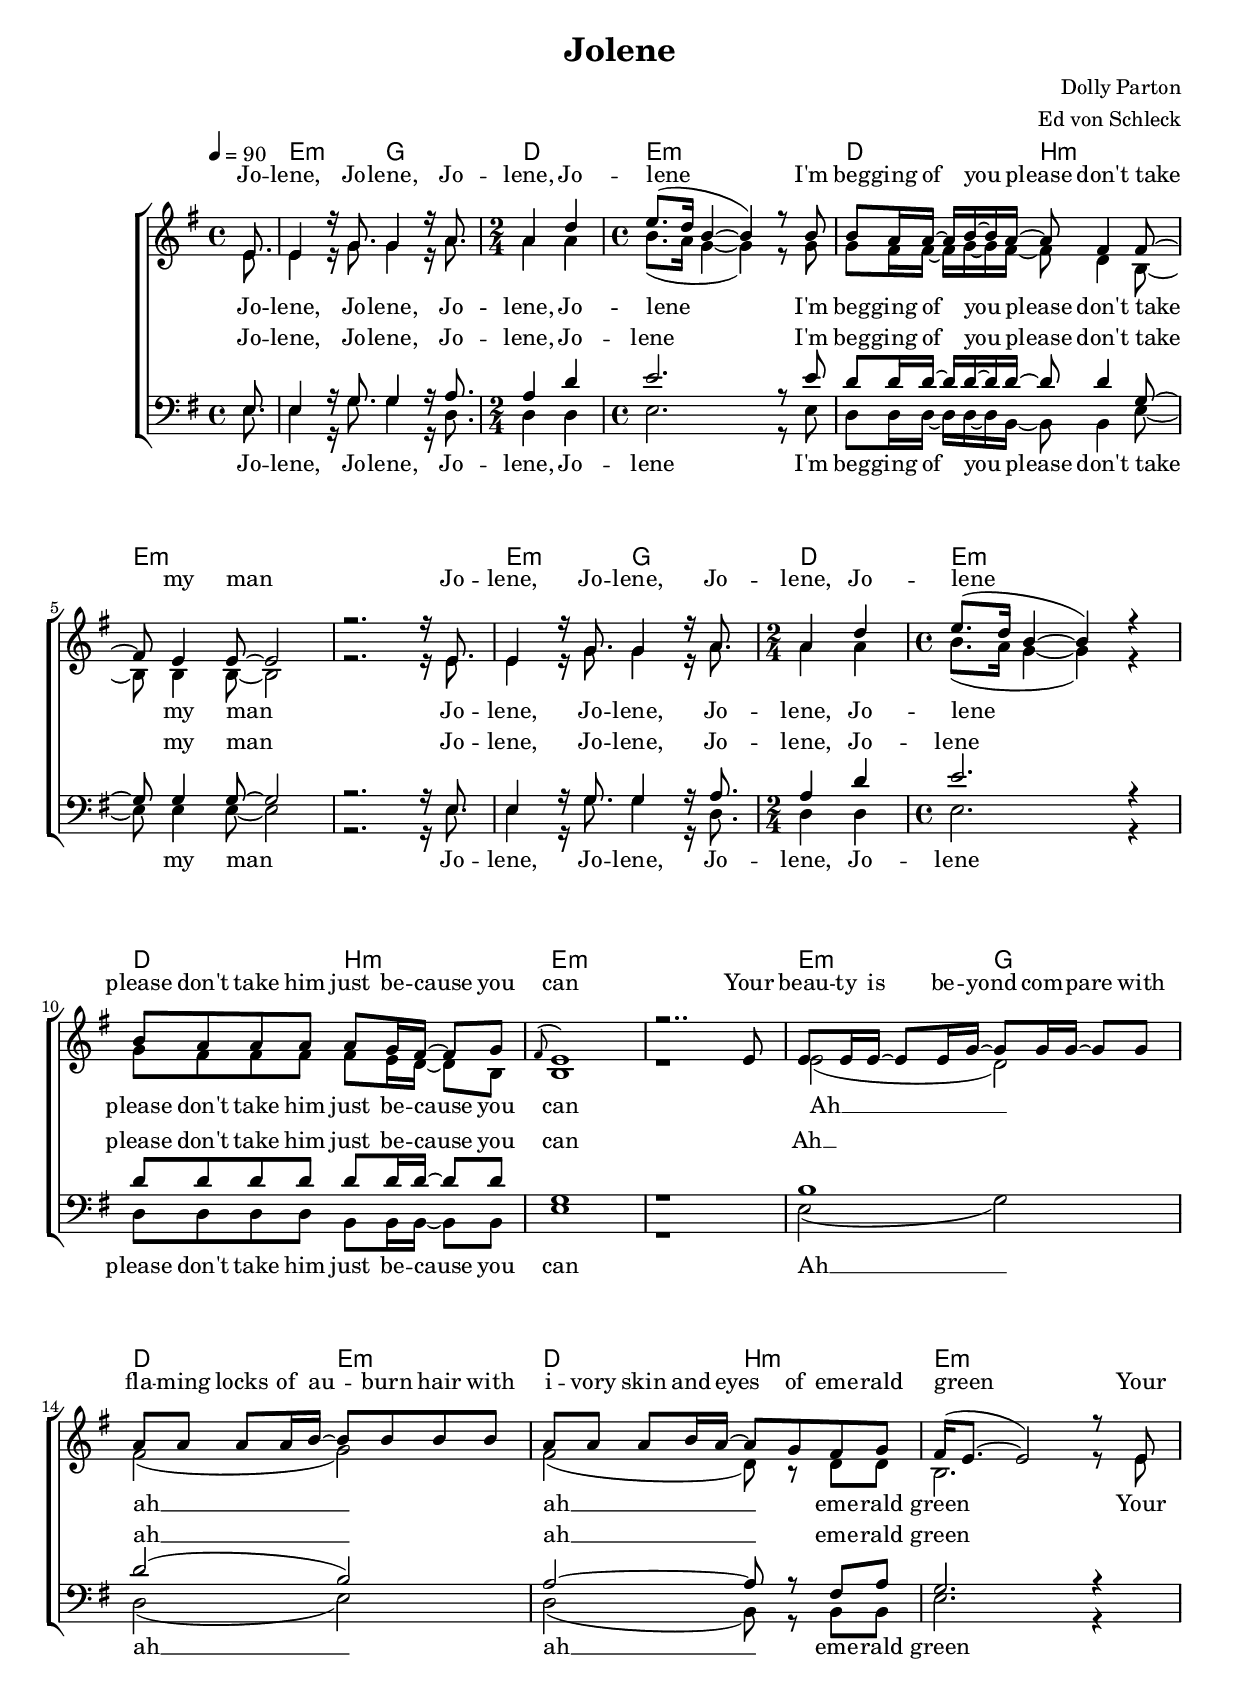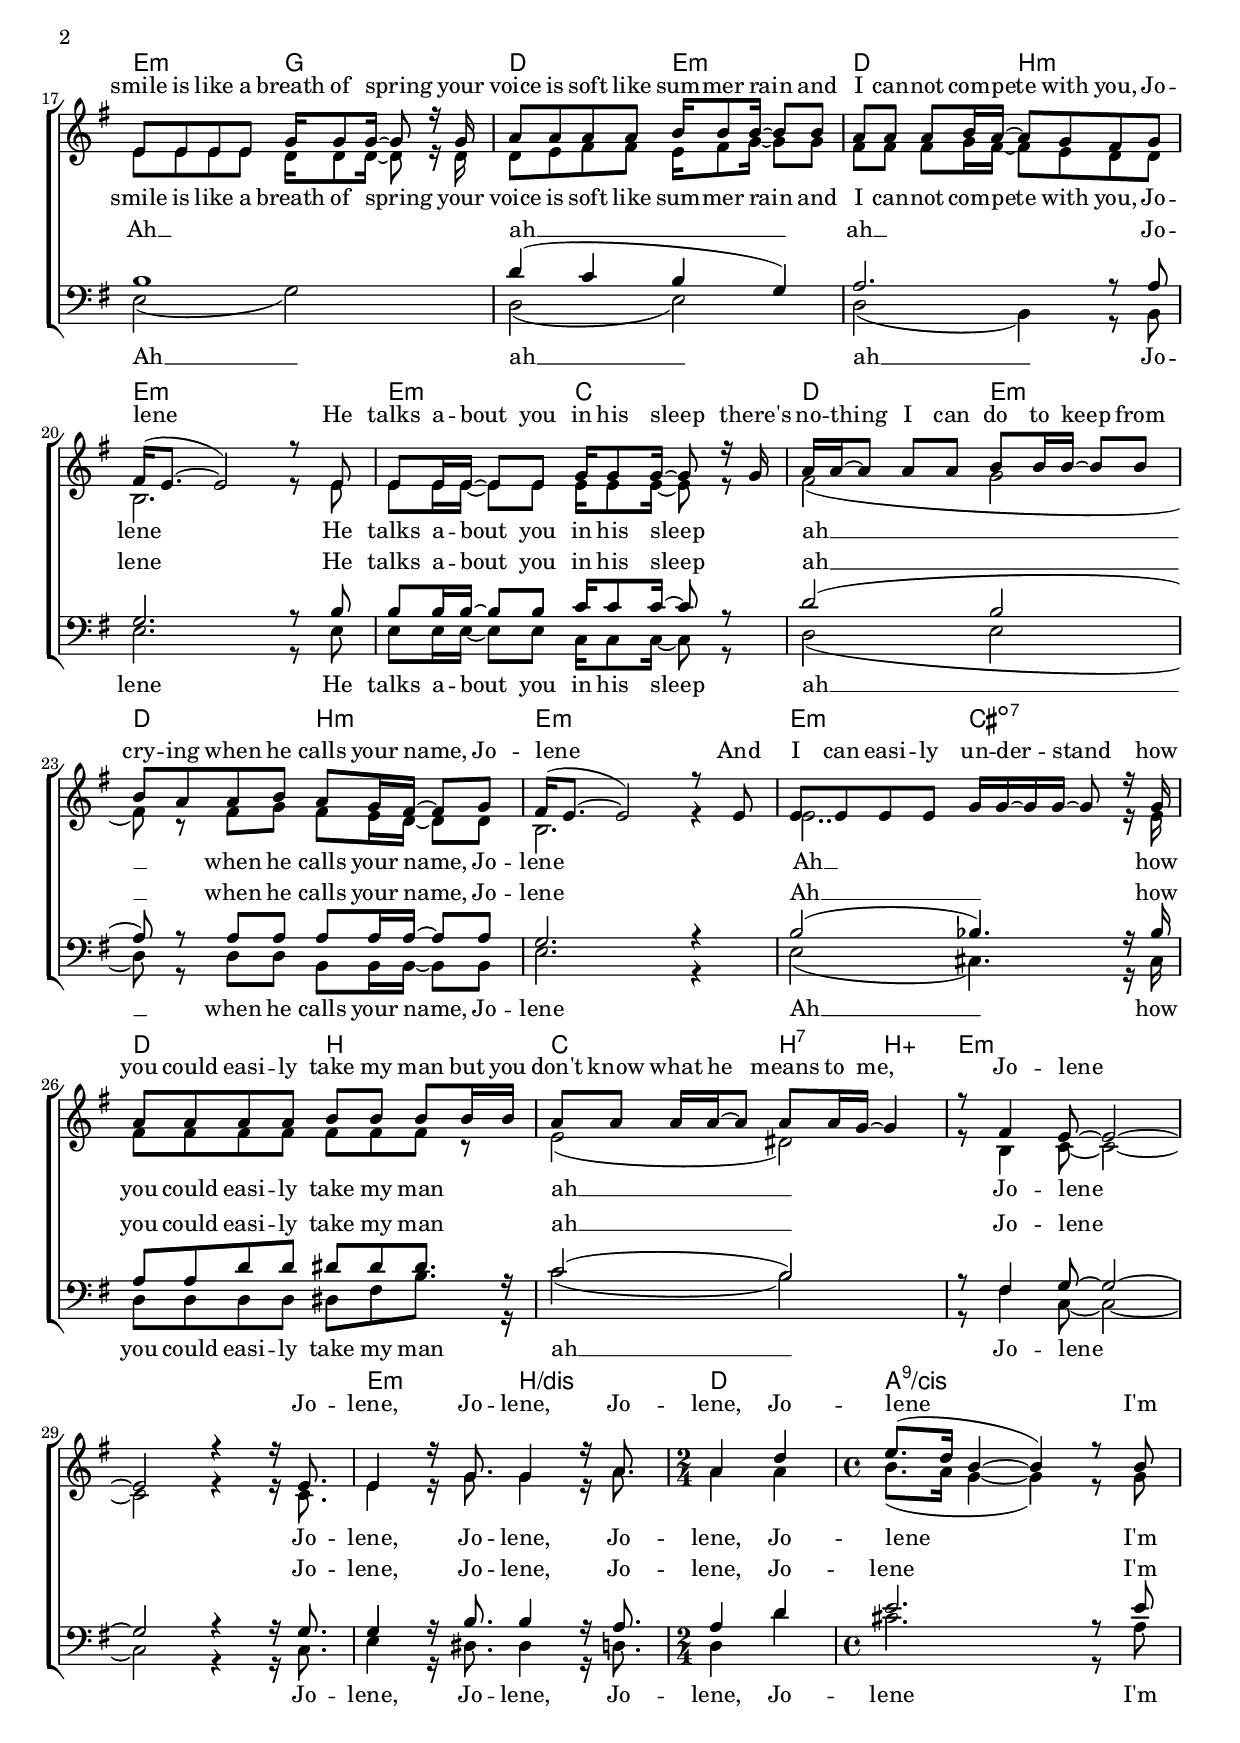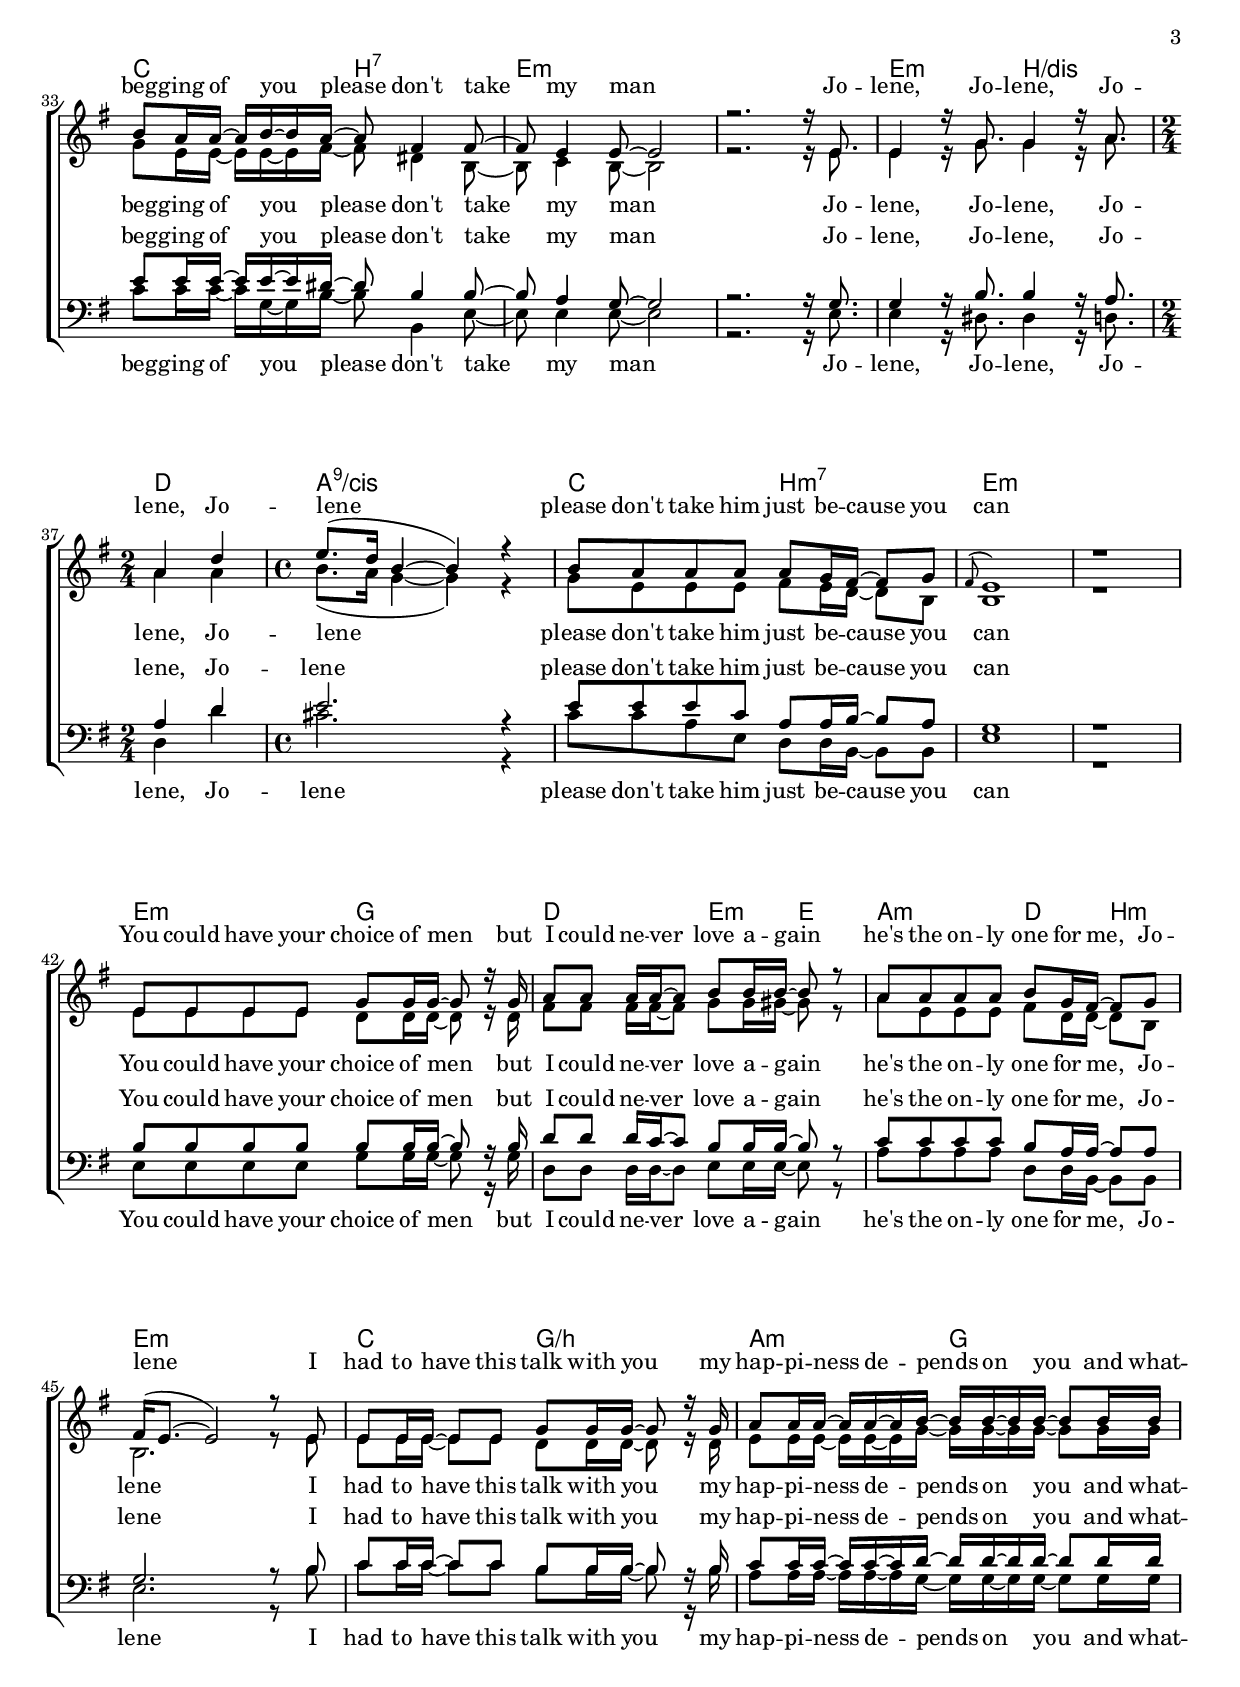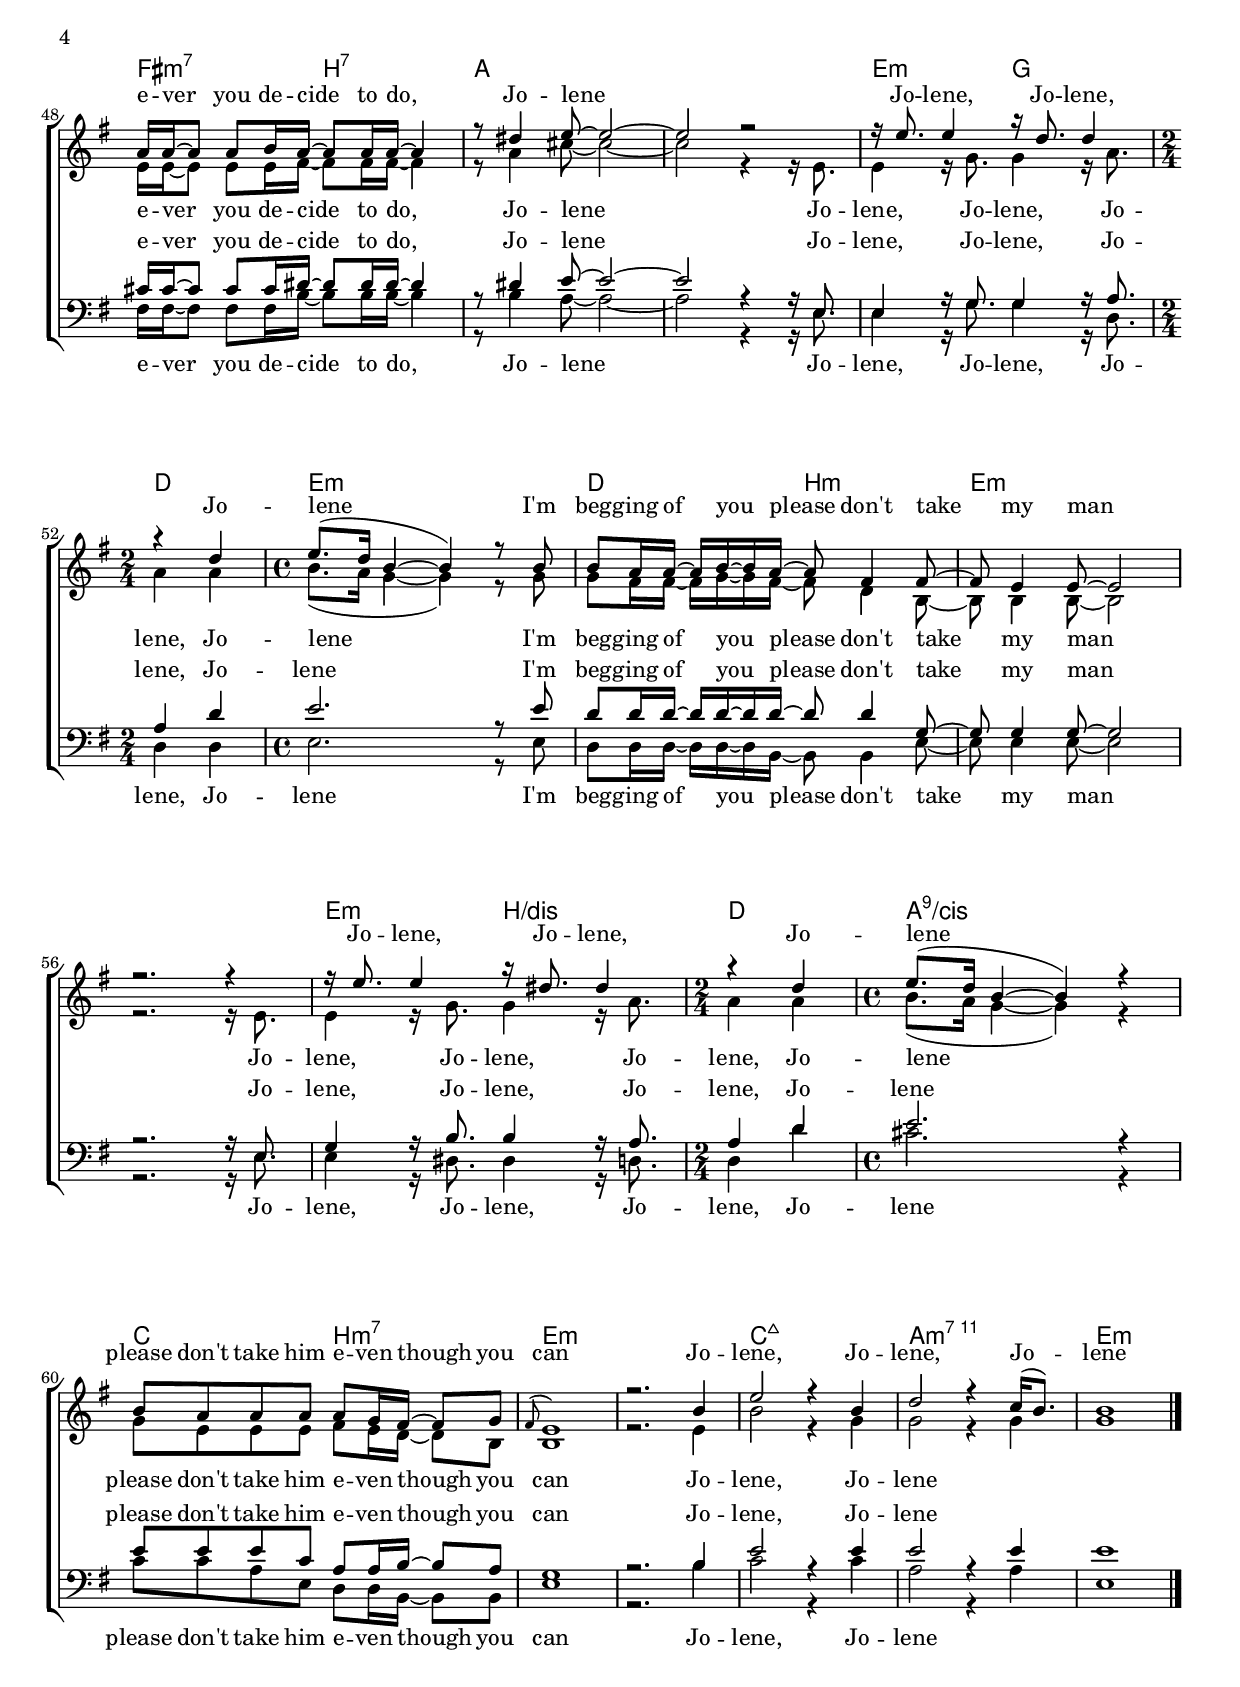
\version "2.16.2"

\header {
  title = "Jolene"
  composer = "Dolly Parton"
  arranger = "Ed von Schleck"
}

#(set-global-staff-size 18)

\paper {
  top-system-spacing #'basic-distance = #10
  score-system-spacing #'basic-distance = #20
  system-system-spacing #'basic-distance = #20
  last-bottom-spacing #'basic-distance = #10

  page-count = #4

  %system-system-spacing = #'((padding . 0) (basic-distance . 0.1))
  %ragged-last-bottom = ##f
  %ragged-bottom = ##f
}

global = {
  \key e \minor
  \time 4/4
  \tempo 4 = 90
  \partial 8.
}

verseOne = \lyricmode {
  Your beau -- ty is be -- yond com -- pare
  with fla -- ming locks of au -- burn hair
  with i -- vory skin and eyes of eme -- rald green

  Your smile is like a breath of spring
  your voice is soft like sum -- mer rain
  and I can -- not com -- pete with you, Jo -- lene

  He talks a -- bout you in his sleep
  there's no -- thing I can do to keep
  from cry -- ing when he calls your name, Jo -- lene

  And I can easi -- ly un -- der -- stand
  how you could easi -- ly take my man
  but you don't know what he means to me, Jo -- lene
}

verseOneAlto = \lyricmode {
  Ah __ ah __ ah __ eme -- rald green

  Your smile is like a breath of spring
  your voice is soft like sum -- mer rain
  and I can -- not com -- pete with you, Jo -- lene

  He talks a -- bout you in his sleep
  ah __
  when he calls your name, Jo -- lene

  Ah __
  how you could easi -- ly take my man
  ah __ Jo -- lene
}

verseOneMen = \lyricmode {
  Ah __ ah __ ah __ eme -- rald green
  Ah __ ah __ ah __ Jo -- lene

  He talks a -- bout you in his sleep
  ah __ 
  when he calls your name, Jo -- lene

  Ah __
  how you could easi -- ly take my man
  ah __ Jo -- lene
}


chorus = \lyricmode {
  Jo -- lene, Jo -- lene, Jo -- lene, Jo -- lene
  I'm beg -- ging of you please don't take my man
  Jo -- lene, Jo -- lene, Jo -- lene, Jo -- lene
  please don't take him just be -- cause you can 
}

chorusLast = \lyricmode {
  Jo -- lene, Jo -- lene, Jo -- lene, Jo -- lene
  I'm beg -- ging of you please don't take my man
  Jo -- lene, Jo -- lene, Jo -- lene, Jo -- lene
  please don't take him e -- ven though you can 
  Jo -- lene, Jo -- lene
}

chorusLastSopran = \lyricmode {
  Jo -- lene, Jo -- lene, Jo -- lene
  I'm beg -- ging of you please don't take my man
  Jo -- lene, Jo -- lene, Jo -- lene
  please don't take him e -- ven though you can 
  Jo -- lene, Jo -- lene, Jo -- lene
}

verseTwo = \lyricmode {
  You could have your choice of men
  but I could ne -- ver love a -- gain
  he's the on -- ly one for me, Jo -- lene

  I had to have this talk with you
  my hap -- pi -- ness de -- pends on you
  and what -- e -- ver you de -- cide to do, Jo -- lene
}

sopMusic = \relative c' {
  e8.

  e4 r16 g8. g4 r16 a8.
  \time 2/4
  a4 d
  \time 4/4
  e8.( d16 b4~ b) r8 b

  b a16 a~ a b~ b a~ a8 fis4 fis8~
  fis8 e4 e8~ e2
  r2. r16 e8.

  e4 r16 g8. g4 r16 a8.
  \time 2/4
  a4 d
  \time 4/4
  e8.( d16 b4~ b) r4

  b8 a8 a a a g16 fis~ fis8 g
  \appoggiatura fis8 e1
  r2.. e8

  % Strophe 1

  e8 e16 e~ e8 e16 g~ g8 g16 g~ g8 g
  a8 a a a16 b~ b8 b b b
  a a a b16 a~ a8 g fis g
  fis16( e8.~ e2) r8 e

  e e e e g16 g8 g16~ g8 r16 g
  a8 a a a b16 b8 b16~ b8 b
  a a a b16 a~ a8 g fis g
  fis16( e8.~ e2) r8 e

  e e16 e~ e8 e g16 g8 g16~ g8 r16 g
  a16 a~ a8 a a b b16 b~ b8 b
  b a a b a g16 fis~ fis8 g
  fis16( e8.~ e2) r8 e

  e e e e g16 g~ g g~ g8 r16 g16
  a8 a a a b b b8 b16 b
  a8 a a16 a~ a8 a a16 g~ g4
  r8 fis4 e8~ e2~
  e2 r4 r16 e8.

  % Refrain 2
  e4 r16 g8. g4 r16 a8.
  \time 2/4
  a4 d
  \time 4/4
  e8.( d16 b4~ b) r8 b

  b a16 a~ a b~ b a~ a8 fis4 fis8~
  fis8 e4 e8~ e2
  r2. r16 e8.

  e4 r16 g8. g4 r16 a8.
  \time 2/4
  a4 d
  \time 4/4
  e8.( d16 b4~ b) r4

  b8 a8 a a a g16 fis~ fis8 g
  \appoggiatura fis8 e1
  r1

  % Strophe 2
  e8 e e e g g16 g~ g8 r16 g
  a8 a a16 a~ a8 b b16 b~ b8 r
  a a a a b g16 fis~ fis8 g
  fis16( e8.~ e2) r8 e

  e e16 e~ e8 e g g16 g~ g8 r16 g16
  a8 a16 a16~ a a~ a b~ b b~ b b~ b8 b16 b
  a16 a~ a8 a b16 a~ a8 a16 a~ a4
  r8 dis4 e8~ e2~
  e2 r2

  % Refrain 3
  r16 e8. e4 r16 d8. d4
  \time 2/4
  r4 d
  \time 4/4
  e8.( d16 b4~ b) r8 b

  b a16 a~ a b~ b a~ a8 fis4 fis8~
  fis8 e4 e8~ e2
  r2. r4

  r16 e'8. e4 r16 dis8. dis4
  \time 2/4
  r4 d
  \time 4/4
  e8.( d16 b4~ b) r4

  b8 a8 a a a g16 fis~ fis8 g
  \appoggiatura fis8 e1
  r2. b'4
  e2 r4 b
  d2 r4 c16( b8.)
  b1
  \bar "|."
}
sopWords = \lyricmode {
  \chorus
  \verseOne
  \chorus
  \verseTwo
  \chorusLastSopran
}

altoMusic = \relative c' {
  e8.

  e4 r16 g8. g4 r16 a8.
  \time 2/4
  a4 a
  \time 4/4
  b8.( a16 g4~ g) r8 g

  g fis16 fis~ fis g~ g fis~ fis8 d4 b8~
  b8 b4 b8~ b2
  r2. r16 e8.

  e4 r16 g8. g4 r16 a8.
  \time 2/4
  a4 a
  \time 4/4
  b8.( a16 g4~ g) r4

  g8 fis8 fis fis fis e16 d~ d8 b
  b1
  r1

  % Strophe 1

  e2( d)
  fis( g)
  fis( d8) r d d
  b2. r8 e

  e8 e e e d16 d8 d16~ d8 r16 d
  d8 e fis fis e16 fis8 g16~ g8 g
  fis fis fis g16 fis~ fis8 e d d
  b2. r8 e

  e e16 e~ e8 e e16 e8 e16~ e8 r8
  fis2( g2
  fis8) r fis g fis e16 d~ d8 d
  b2. r4

  e2.. r16 e
  fis8 fis fis fis fis fis fis r
  e2( dis)
  r8 b4 c8~ c2~
  c2 r4 r16 c8.

  % Refrain 2
  e4 r16 g8. g4 r16 a8.
  \time 2/4
  a4 a
  \time 4/4
  b8.( a16 g4~ g) r8 g

  g e16 e~ e e~ e fis~ fis8 dis4 b8~
  b8 c4 b8~ b2
  r2. r16 e8.

  e4 r16 g8. g4 r16 a8.
  \time 2/4
  a4 a
  \time 4/4
  b8.( a16 g4~ g) r4

  g8 e8 e e fis e16 d~ d8 b
  b1
  r1

  % Strophe 2
  e8 e e e d d16 d~ d8 r16 d
  fis8 fis fis16 fis~ fis8 g g16 gis~ gis8 r
  a e e e fis d16 d~ d8 b
  b2. r8 e

  e e16 e~ e8 e d d16 d~ d8 r16 d16
  e8 e16 e16~ e e~ e g~ g g~ g g~ g8 g16 g
  e16 e~ e8 e e16 fis~ fis8 fis16 fis~ fis4
  r8 a4 cis8~ cis2~
  cis2 r4 r16 e,8.

  % Refrain 3
  e4 r16 g8. g4 r16 a8.
  \time 2/4
  a4 a
  \time 4/4
  b8.( a16 g4~ g) r8 g

  g fis16 fis~ fis g~ g fis~ fis8 d4 b8~
  b8 b4 b8~ b2
  r2. r16 e8.

  e4 r16 g8. g4 r16 a8.
  \time 2/4
  a4 a
  \time 4/4
  b8.( a16 g4~ g) r4

  g8 e8 e e fis e16 d~ d8 b
  b1

  r2. e4
  b'2 r4 g
  g2 r4 g4
  g1
}
altoWords = \lyricmode {
  \chorus
  \verseOneAlto
  \chorus
  \verseTwo
  \chorusLast

}

tenorMusic = \relative c {
  e8.

  e4 r16 g8. g4 r16 a8.
  \time 2/4
  a4 d
  \time 4/4
  e2. r8 e

  d d16 d~ d d~ d d~ d8 d4 g,8~
  g8 g4 g8~ g2
  r2. r16 e8.

  e4 r16 g8. g4 r16 a8.
  \time 2/4
  a4 d
  \time 4/4
  e2. r4

  d8 d8 d d d d16 d~ d8 d
  g,1
  r1


  % Strophe 1

  b1
  d2( b)
  a2~ a8 r fis a
  g2. r4


  b1
  d4( c b g)
  a2. r8 a
  g2. r8 b

  b b16 b~ b8 b c16 c8 c16~ c8 r8
  d2( b2
  a8) r a a a a16 a~ a8 a
  g2. r4

  b2( bes4.) r16 bes
  a8 a d d dis dis dis8. r16
  c2( b)
  r8 fis4 g8~ g2~
  g2 r4 r16 g8.

  % Refrain 2
  g4 r16 b8. b4 r16 a8.
  \time 2/4
  a4 d
  \time 4/4
  e2. r8 e

  e e16 e~ e e~ e dis~ dis8 b4 b8~
  b8 a4 g8~ g2
  r2. r16 g8.

  g4 r16 b8. b4 r16 a8.
  \time 2/4
  a4 d
  \time 4/4
  e2. r4

  e8 e8 e c a a16 b~ b8 a
  g1
  r1

  % Strophe 2
  b8 b b b b b16 b~ b8 r16 b
  d8 d d16 c~ c8 b b16 b~ b8 r
  c c c c b a16 a~ a8 a
  g2. r8 b

  c c16 c~ c8 c b b16 b~ b8 r16 b16
  c8 c16 c16~ c c~ c d~ d d~ d d~ d8 d16 d
  cis16 cis~ cis8 cis cis16 dis~ dis8 dis16 dis~ dis4
  r8 dis4 e8~ e2~
  e2 r4 r16 e,8.

  % Refrain 3

  e4 r16 g8. g4 r16 a8.
  \time 2/4
  a4 d
  \time 4/4
  e2. r8 e

  d d16 d~ d d~ d d~ d8 d4 g,8~
  g8 g4 g8~ g2
  r2. r16 e8.

  g4 r16 b8. b4 r16 a8.
  \time 2/4
  a4 d
  \time 4/4
  e2. r4

  e8 e8 e c a a16 b~ b8 a
  g1

  r2. b4
  e2 r4 e
  e2 r4 e4
  e1

}
tenorWords = \lyricmode {
  \chorus
  \verseOneMen
  \chorus
  \verseTwo
  \chorusLast
}

bassMusic = \relative c {
  e8.

  e4 r16 g8. g4 r16 d8.
  \time 2/4
  d4 d
  \time 4/4
  e2. r8 e

  d d16 d~ d d~ d b~ b8 b4 e8~
  e8 e4 e8~ e2
  r2. r16 e8.

  e4 r16 g8. g4 r16 d8.
  \time 2/4
  d4 d
  \time 4/4
  e2. r4

  d8 d8 d d b b16 b~ b8 b
  e1
  r1

  % Strophe 1

  e2( g)
  d( e)
  d( b8) r b b
  e2. r4


  e2( g)
  d( e)
  d( b4) r8 b
  e2. r8 e

  e e16 e~ e8 e c16 c8 c16~ c8 r8
  d2( e2
  d8) r d d b b16 b~ b8 b
  e2. r4

  e2(  cis4.) r16 cis
  d8 d d d dis fis b8. r16
  c2( b)
  r8 fis4 c8~ c2~
  c2 r4 r16 c8.

  % Refrain 2
  e4 r16 dis8. dis4 r16 d8.
  \time 2/4
  d4 d'
  \time 4/4
  cis2. r8 a

  c c16 c~ c g~ g b~ b8 b,4 e8~
  e8 e4 e8~ e2
  r2. r16 e8.

  e4 r16 dis8. dis4 r16 d8.
  \time 2/4
  d4 d'
  \time 4/4
  cis2. r4

  c8 c a e d d16 b~ b8 b
  e1
  r1

  % Strophe 2
  e8 e e e g g16 g~ g8 r16 g
  d8 d d16 d~ d8 e e16 e~ e8 r
  a a a a d, d16 b~ b8 b
  e2. r8 b'

  c c16 c~ c8 c b b16 b~ b8 r16 b16
  a8 a16 a16~ a a~ a g~ g g~ g g~ g8 g16 g
  fis16 fis~ fis8 fis fis16 b~ b8 b16 b~ b4
  r8 b4 a8~ a2~
  a2 r4 r16 e8.

  % Refrain 3
  e4 r16 g8. g4 r16 d8.
  \time 2/4
  d4 d
  \time 4/4
  e2. r8 e

  d d16 d~ d d~ d b~ b8 b4 e8~
  e8 e4 e8~ e2
  r2. r16 e8.

  e4 r16 dis8. dis4 r16 d8.
  \time 2/4
  d4 d'
  \time 4/4
  cis2. r4

  c8 c a e d d16 b~ b8 b
  e1

  r2. b'4
  c2 r4 c
  a2 r4 a4
  e1

}
bassWords = \lyricmode {
  \chorus
  \verseOneMen
  \chorus
  \verseTwo
  \chorusLast
}

chordNames = \chordmode {
  \global
  \germanChords
  s8.
  e2:m g d e1:m
  d2 b:m e1*2:m
  e2:m g d e1:m
  d2 b:m e1*2:m

  e2:m g d e:m d b:m e1:m
  e2:m g d e:m d b:m e1:m
  e2:m c d e:m d b:m e1:m
  e2:m cis:dim7 d b c b4:7 b:aug e1*2:m

  e2:m b/dis d a1:7.9/cis
  c2 b:7 e1*2:m
  e2:m b/dis d a1:7.9/cis
  c2 b:m7 e1*2:m

  e2:m g d e4:m e a2:m d4 b:m e1:m
  c2 g/b a:m g fis:m7 b:7 a1*2

  e2:m g d e1:m
  d2 b:m e1*2:m
  e2:m b/dis d a1:7.9/cis
  c2 b:m7 e1*2:m

  c1:maj7 a:m7.11 e:m
}
chordsPart = \new ChordNames \chordNames
choirPart = \new ChoirStaff <<
  \new Lyrics = "sopranos" \with {
    % this is needed for lyrics above a staff
    \override VerticalAxisGroup #'staff-affinity = #DOWN
  }
  \new Staff = "women" <<
    \new Voice = "sopranos" {
      \voiceOne
      << \global \sopMusic >>
    }
    \new Voice = "altos" {
      \voiceTwo
      << \global \altoMusic >>
    }
  >>
  \new Lyrics = "altos"
  \new Lyrics = "tenors" \with {
    % this is needed for lyrics above a staff
    \override VerticalAxisGroup #'staff-affinity = #DOWN
  }
  \new Staff = "men" <<
    \clef bass
    \new Voice = "tenors" {
      \voiceOne
      << \global \tenorMusic >>
    }
    \new Voice = "basses" {
      \voiceTwo << \global \bassMusic >>
    }
  >>
  \new Lyrics = "basses"
  \context Lyrics = "sopranos" \lyricsto "sopranos" \sopWords
  \context Lyrics = "altos" \lyricsto "altos" \altoWords
  \context Lyrics = "tenors" \lyricsto "tenors" \tenorWords
  \context Lyrics = "basses" \lyricsto "basses" \bassWords
>>

\score {
  <<
    \chordsPart
    \choirPart
  >>
  \midi { }
  \layout { }
}
